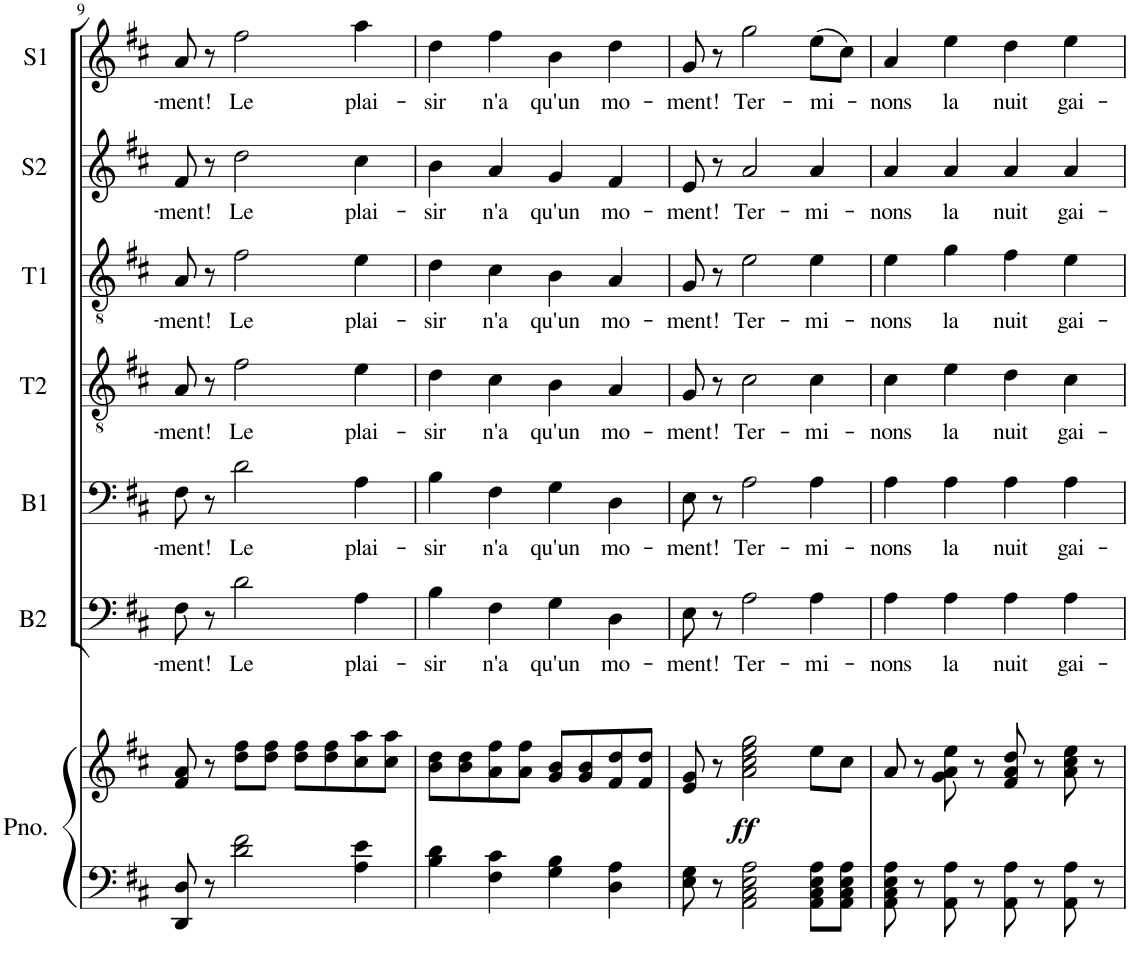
**kern	**kern	**dynam	**kern	**text	**kern	**text	**kern	**text	**kern	**text	**kern	**text	**kern	**text
*part7	*part7	*part7	*part6	*part6	*part5	*part5	*part4	*part4	*part3	*part3	*part2	*part2	*part1	*part1
*staff8	*staff7	*staff7/8	*staff6	*staff6	*staff5	*staff5	*staff4	*staff4	*staff3	*staff3	*staff2	*staff2	*staff1	*staff1
*I"Piano	*	*	*I"Basse 2	*	*I"Basse 1	*	*I"Tenor 2	*	*I"Tenor 1	*	*I"Soprano 2	*	*I"Soprano 1	*
*I'Pno.	*	*	*I'B2	*	*I'B1	*	*I'T2	*	*I'T1	*	*I'S2	*	*I'S1	*
!!LO:PB:g=z
*clefF4	*clefG2	*	*clefF4	*	*clefF4	*	*clefGv2	*	*clefGv2	*	*clefG2	*	*clefG2	*
*k[f#c#]	*k[f#c#]	*	*k[f#c#]	*	*k[f#c#]	*	*k[f#c#]	*	*k[f#c#]	*	*k[f#c#]	*	*k[f#c#]	*
*M4/4	*M4/4	*	*M4/4	*	*M4/4	*	*M4/4	*	*M4/4	*	*M4/4	*	*M4/4	*
*met(c)	*met(c)	*	*met(c)	*	*met(c)	*	*met(c)	*	*met(c)	*	*met(c)	*	*met(c)	*
=9	=9	=9	=9	=9	=9	=9	=9	=9	=9	=9	=9	=9	=9	=9
!	!	!	!	!LO:LY:b	!	!LO:LY:b	!	!LO:LY:b	!	!LO:LY:b	!	!LO:LY:b	!	!LO:LY:b
8DD/ 8D/	8f#/ 8a/	.	8F#\	-ment!	8F#\	-ment!	8A/	-ment!	8A/	-ment!	8f#/	-ment!	8a/	-ment!
8r	8r	.	8r	.	8r	.	8r	.	8r	.	8r	.	8r	.
!	!	!	!	!LO:LY:b	!	!LO:LY:b	!	!LO:LY:b	!	!LO:LY:b	!	!LO:LY:b	!	!LO:LY:b
2d\ 2f#\	8dd\ 8ff#\L	.	2d\	Le	2d\	Le	2f#\	Le	2f#\	Le	2dd\	Le	2ff#\	Le
.	8dd\ 8ff#\J	.	.	.	.	.	.	.	.	.	.	.	.	.
.	8dd\ 8ff#\L	.	.	.	.	.	.	.	.	.	.	.	.	.
.	8dd\ 8ff#\	.	.	.	.	.	.	.	.	.	.	.	.	.
!	!	!	!	!LO:LY:b	!	!LO:LY:b	!	!LO:LY:b	!	!LO:LY:b	!	!LO:LY:b	!	!LO:LY:b
4A\ 4e\	8cc#\ 8aa\	.	4A\	plai-	4A\	plai-	4e\	plai-	4e\	plai-	4cc#\	plai-	4aa\	plai-
.	8cc#\ 8aa\J	.	.	.	.	.	.	.	.	.	.	.	.	.
=10	=10	=10	=10	=10	=10	=10	=10	=10	=10	=10	=10	=10	=10	=10
!	!	!	!	!LO:LY:b	!	!LO:LY:b	!	!LO:LY:b	!	!LO:LY:b	!	!LO:LY:b	!	!LO:LY:b
4B\ 4d\	8b\ 8dd\L	.	4B\	-sir	4B\	-sir	4d\	-sir	4d\	-sir	4b\	-sir	4dd\	-sir
.	8b\ 8dd\	.	.	.	.	.	.	.	.	.	.	.	.	.
!	!	!	!	!LO:LY:b	!	!LO:LY:b	!	!LO:LY:b	!	!LO:LY:b	!	!LO:LY:b	!	!LO:LY:b
4F#\ 4c#\	8a\ 8ff#\	.	4F#\	n'a	4F#\	n'a	4c#\	n'a	4c#\	n'a	4a/	n'a	4ff#\	n'a
.	8a\ 8ff#\J	.	.	.	.	.	.	.	.	.	.	.	.	.
!	!	!	!	!LO:LY:b	!	!LO:LY:b	!	!LO:LY:b	!	!LO:LY:b	!	!LO:LY:b	!	!LO:LY:b
4G\ 4B\	8g/ 8b/L	.	4G\	qu'un	4G\	qu'un	4B\	qu'un	4B\	qu'un	4g/	qu'un	4b\	qu'un
.	8g/ 8b/	.	.	.	.	.	.	.	.	.	.	.	.	.
!	!	!	!	!LO:LY:b	!	!LO:LY:b	!	!LO:LY:b	!	!LO:LY:b	!	!LO:LY:b	!	!LO:LY:b
4D\ 4A\	8f#/ 8dd/	.	4D\	mo-	4D\	mo-	4A/	mo-	4A/	mo-	4f#/	mo-	4dd\	mo-
.	8f#/ 8dd/J	.	.	.	.	.	.	.	.	.	.	.	.	.
=11	=11	=11	=11	=11	=11	=11	=11	=11	=11	=11	=11	=11	=11	=11
!	!	!	!	!LO:LY:b	!	!LO:LY:b	!	!LO:LY:b	!	!LO:LY:b	!	!LO:LY:b	!	!LO:LY:b
8E\ 8G\	8e/ 8g/	.	8E\	-ment!	8E\	-ment!	8G/	-ment!	8G/	-ment!	8e/	-ment!	8g/	-ment!
8r	8r	.	8r	.	8r	.	8r	.	8r	.	8r	.	8r	.
!	!	!LO:DY:b	!	!LO:LY:b	!	!LO:LY:b	!	!LO:LY:b	!	!LO:LY:b	!	!LO:LY:b	!	!LO:LY:b
2AA\ 2C#\ 2E\ 2A\	2a\ 2cc#\ 2ee\ 2gg\	ff	2A\	Ter-	2A\	Ter-	2c#\	Ter-	2e\	Ter-	2a/	Ter-	2gg\	Ter-
!	!	!	!	!LO:LY:b	!	!LO:LY:b	!	!LO:LY:b	!	!LO:LY:b	!	!LO:LY:b	!	!LO:LY:b
8AA\ 8C#\ 8E\ 8A\L	8ee\L	.	4A\	-mi-	4A\	-mi-	4c#\	-mi-	4e\	-mi-	4a/	-mi-	(8ee\L	-mi-
8AA\ 8C#\ 8E\ 8A\J	8cc#\J	.	.	.	.	.	.	.	.	.	.	.	8cc#\J)	.
=12	=12	=12	=12	=12	=12	=12	=12	=12	=12	=12	=12	=12	=12	=12
!	!	!	!	!LO:LY:b	!	!LO:LY:b	!	!LO:LY:b	!	!LO:LY:b	!	!LO:LY:b	!	!LO:LY:b
8AA\ 8C#\ 8E\ 8A\	8a/	.	4A\	-nons	4A\	-nons	4c#\	-nons	4e\	-nons	4a/	-nons	4a/	-nons
8r	8r	.	.	.	.	.	.	.	.	.	.	.	.	.
!	!	!	!	!LO:LY:b	!	!LO:LY:b	!	!LO:LY:b	!	!LO:LY:b	!	!LO:LY:b	!	!LO:LY:b
8AA\ 8A\	8g\ 8a\ 8ee\	.	4A\	la	4A\	la	4e\	la	4g\	la	4a/	la	4ee\	la
8r	8r	.	.	.	.	.	.	.	.	.	.	.	.	.
!	!	!	!	!LO:LY:b	!	!LO:LY:b	!	!LO:LY:b	!	!LO:LY:b	!	!LO:LY:b	!	!LO:LY:b
8AA\ 8A\	8f#/ 8a/ 8dd/	.	4A\	nuit	4A\	nuit	4d\	nuit	4f#\	nuit	4a/	nuit	4dd\	nuit
8r	8r	.	.	.	.	.	.	.	.	.	.	.	.	.
!	!	!	!	!LO:LY:b	!	!LO:LY:b	!	!LO:LY:b	!	!LO:LY:b	!	!LO:LY:b	!	!LO:LY:b
8AA\ 8A\	8a\ 8cc#\ 8ee\	.	4A\	gai-	4A\	gai-	4c#\	gai-	4e\	gai-	4a/	gai-	4ee\	gai-
8r	8r	.	.	.	.	.	.	.	.	.	.	.	.	.
=	=	=	=	=	=	=	=	=	=	=	=	=	=	=
*-	*-	*-	*-	*-	*-	*-	*-	*-	*-	*-	*-	*-	*-	*-
